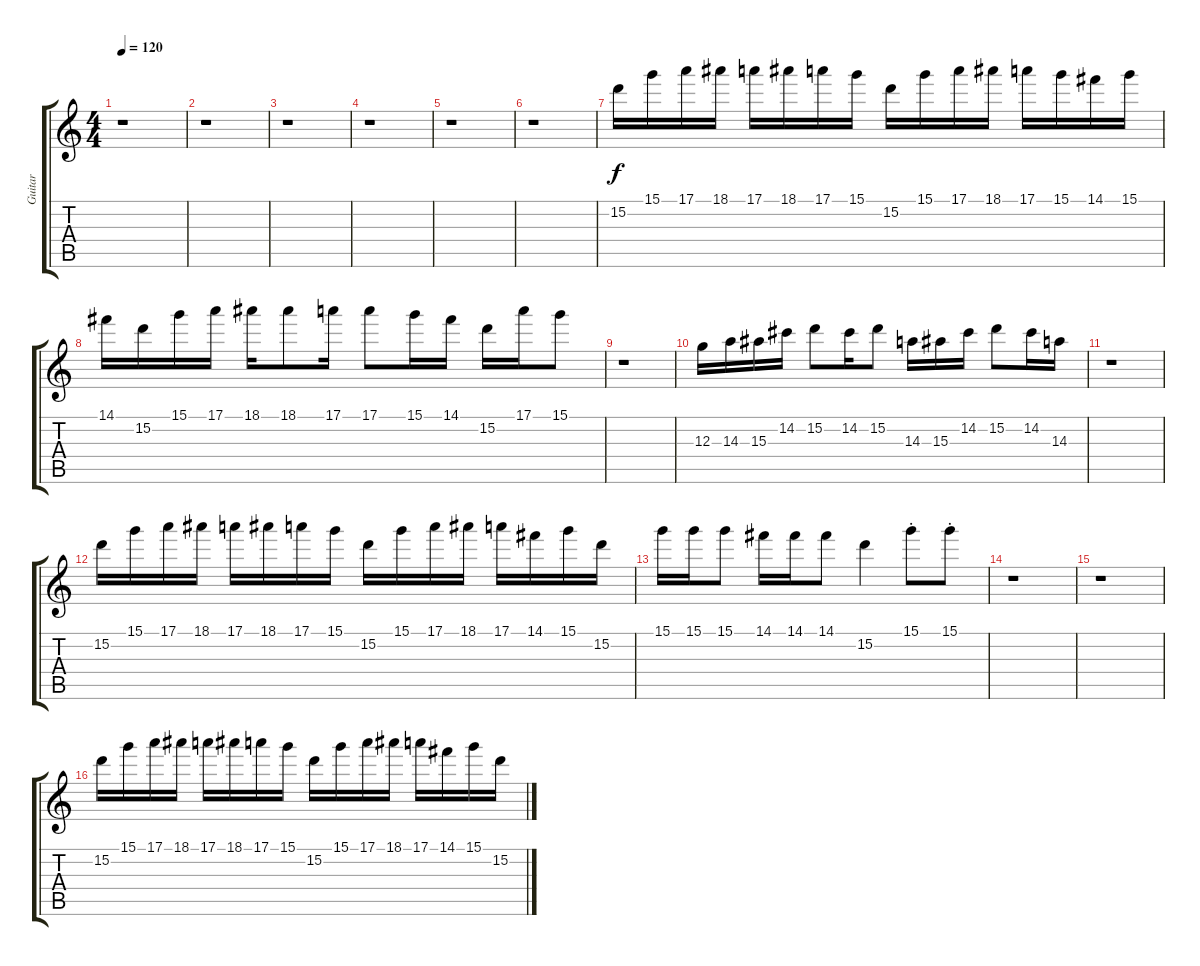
\track ("Guitar" "Guitar") {instrument distortionguitar}
\staff {score tabs}
\tuning (E4 B3 G3 D3 A2 E2) {hide}
\ts (4 4)
\tempo 120
\clef g2
\ks c
r.1{dy f} |
r.1 |
r.1 |
r.1 |
r.1 |
r.1 |
15.2.16 15.1.16 17.1.16 18.1.16 17.1.16 18.1.16 17.1.16 15.1.16 15.2.16 15.1.16 17.1.16 18.1.16 17.1.16 15.1.16 14.1.16 15.1.16 |
14.1.16 15.2.16 15.1.16 17.1.16 18.1.16 18.1.8 17.1.16 17.1.8 15.1.16 14.1.16 15.2.16 17.1.16 15.1.8 |
r.1 |
12.3.16 14.3.16 15.3.16 14.2.16 15.2.8 14.2.16 15.2.8 14.3.16 15.3.16 14.2.16 15.2.8 14.2.16 14.3.16 |
r.1 |
15.2.16 15.1.16 17.1.16 18.1.16 17.1.16 18.1.16 17.1.16 15.1.16 15.2.16 15.1.16 17.1.16 18.1.16 17.1.16 14.1.16 15.1.16 15.2.16 |
15.1.16 15.1.16 15.1.8 14.1.16 14.1.16 14.1.8 15.2.4 15.1{st}.8 15.1{st}.8 |
r.1 |
r.1 |
15.2.16 15.1.16 17.1.16 18.1.16 17.1.16 18.1.16 17.1.16 15.1.16 15.2.16 15.1.16 17.1.16 18.1.16 17.1.16 14.1.16 15.1.16 15.2.16
